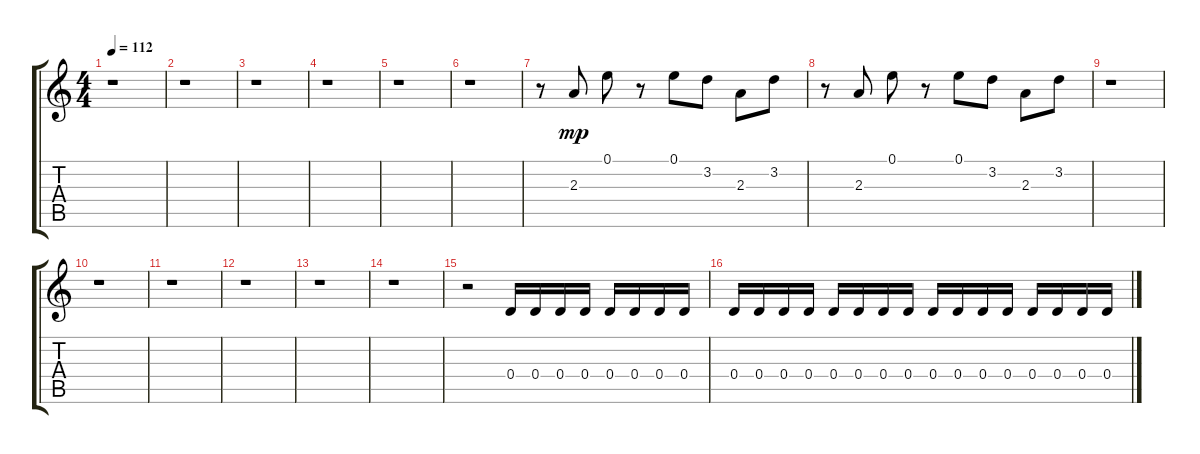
\track "" {instrument electricguitarmuted}
\staff {score tabs}
\tuning (E4 B3 G3 D3 A2 E2) {hide}
\ts (4 4)
\tempo 112
\clef g2
\ks c
r.1{dy mp instrument electricguitarmuted} |
r.1 |
r.1 |
r.1 |
r.1 |
r.1 |
r.8 2.3.8 0.1.8 r.8 0.1.8 3.2.8 2.3.8 3.2.8 |
r.8 2.3.8 0.1.8 r.8 0.1.8 3.2.8 2.3.8 3.2.8 |
r.1 |
r.1 |
r.1 |
r.1 |
r.1 |
r.1 |
r.2 0.4.16{volume 5} 0.4.16{volume 6} 0.4.16 0.4.16{volume 6} 0.4.16{volume 6} 0.4.16{volume 6} 0.4.16 0.4.16 |
0.4.16 0.4.16 0.4.16{volume 7} 0.4.16 0.4.16 0.4.16{volume 7} 0.4.16{volume 7} 0.4.16{volume 7} 0.4.16 0.4.16 0.4.16{volume 7} 0.4.16{volume 8} 0.4.16 0.4.16 0.4.16 0.4.16{volume 8}
